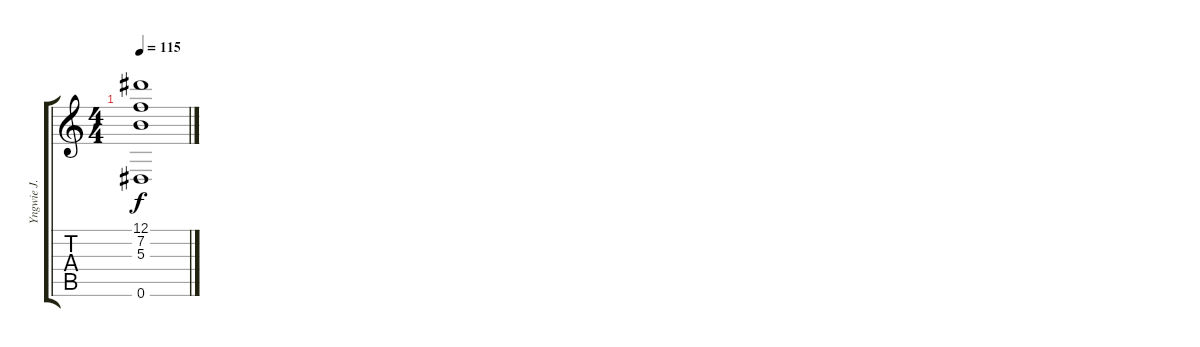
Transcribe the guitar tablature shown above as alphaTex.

\track ("Yngwie J. Malmsteen" "Yngwie J. ") {instrument acousticguitarnylon}
\staff {score tabs}
\tuning (Eb4 Bb3 Gb3 Db3 Ab2 Eb2) {hide}
\ts (4 4)
\tempo 115
\clef g2
\ks c
(12.1{t} 7.2{t} 5.3{t} 0.6{t}).1{dy f}
